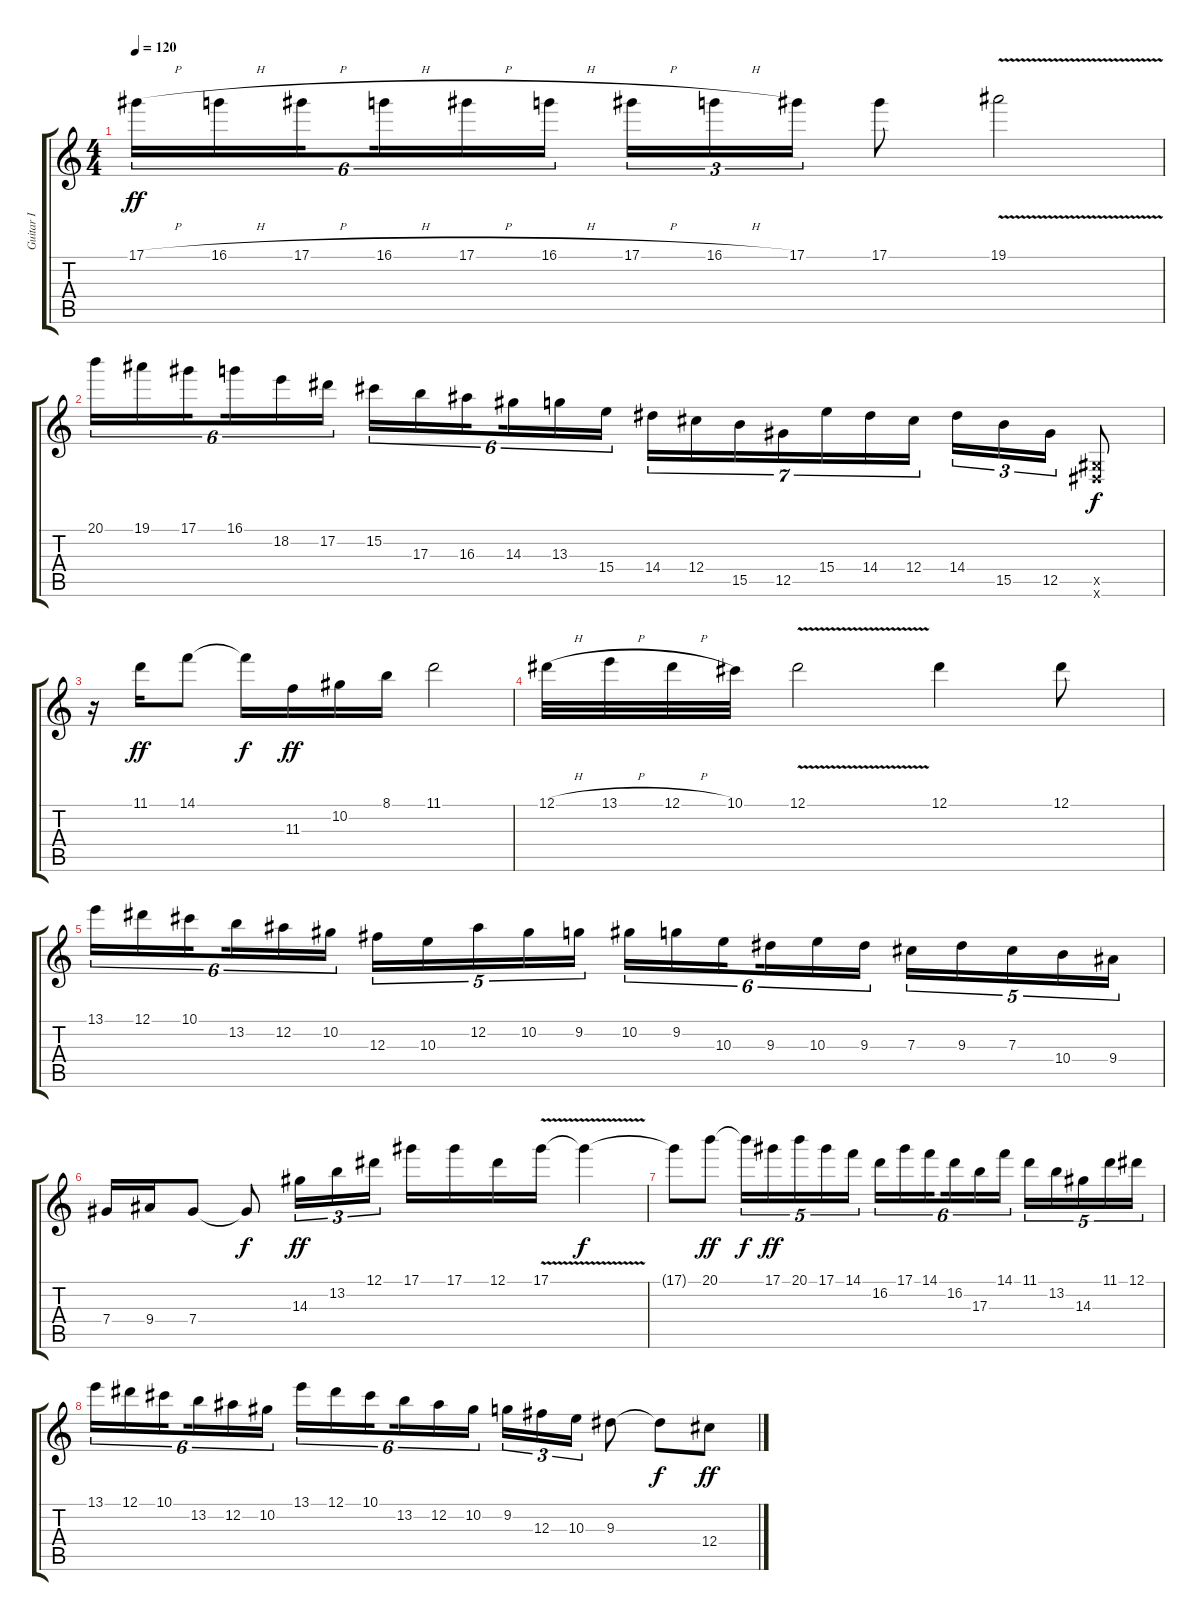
\track ("Guitar I" "Guitar I") {instrument overdrivenguitar}
\staff {score tabs}
\tuning (Eb4 Bb3 Gb3 Db3 Ab2 Eb2) {hide}
\ts (4 4)
\tempo 120
\clef g2
\ks c
17.1{h}.16{tu (6 4) dy ff} 16.1{h}.16{tu (6 4)} 17.1{h}.16{tu (6 4) beam splitsecondary} 16.1{h}.16{tu (6 4)} 17.1{h}.16{tu (6 4)} 16.1{h}.16{tu (6 4)} 17.1{h}.16{tu (3 2)} 16.1{h}.16{tu (3 2)} 17.1.16{tu (3 2)} 17.1.8 19.1{v}.2 |
20.1.16{tu (6 4) instrument overdrivenguitar} 19.1.16{tu (6 4)} 17.1.16{tu (6 4) beam splitsecondary} 16.1.16{tu (6 4)} 18.2.16{tu (6 4)} 17.2.16{tu (6 4)} 15.2.16{tu (6 4)} 17.3.16{tu (6 4)} 16.3.16{tu (6 4) beam splitsecondary} 14.3.16{tu (6 4)} 13.3.16{tu (6 4)} 15.4.16{tu (6 4)} 14.4.16{tu (7 4)} 12.4.16{tu (7 4)} 15.5.16{tu (7 4)} 12.5.16{tu (7 4)} 15.4.16{tu (7 4)} 14.4.16{tu (7 4)} 12.4.16{tu (7 4)} 14.4.16{tu (3 2)} 15.5.16{tu (3 2)} 12.5.16{tu (3 2)} (0.5{x} 0.6{x}).8{dy f} |
r.16{instrument overdrivenguitar} 11.1.16{dy ff} 14.1.8 14.1{t}.16{dy f} 11.3.16{dy ff} 10.2.16 8.1.16 11.1.2 |
12.1{h}.32 13.1{h}.32 12.1{h}.32 10.1.32 12.1{v}.2 12.1.4 12.1.8 |
13.1.16{tu (6 4)} 12.1.16{tu (6 4)} 10.1.16{tu (6 4) beam splitsecondary} 13.2.16{tu (6 4)} 12.2.16{tu (6 4)} 10.2.16{tu (6 4)} 12.3.16{tu (5 4)} 10.3.16{tu (5 4)} 12.2.16{tu (5 4)} 10.2.16{tu (5 4)} 9.2.16{tu (5 4)} 10.2.16{tu (6 4)} 9.2.16{tu (6 4)} 10.3.16{tu (6 4) beam splitsecondary} 9.3.16{tu (6 4)} 10.3.16{tu (6 4)} 9.3.16{tu (6 4)} 7.3.16{tu (5 4)} 9.3.16{tu (5 4)} 7.3.16{tu (5 4)} 10.4.16{tu (5 4)} 9.4.16{tu (5 4)} |
7.4.16{instrument overdrivenguitar} 9.4.16 7.4.8 7.4{t}.8{dy f} 14.3.16{tu (3 2) dy ff} 13.2.16{tu (3 2)} 12.1.16{tu (3 2)} 17.1.16 17.1.16 12.1.16 17.1{v}.16 17.1{t}.4{dy f} |
17.1{t}.8{instrument overdrivenguitar} 20.1.8{dy ff} 20.1{t}.16{tu (5 4) dy f} 17.1.16{tu (5 4) dy ff} 20.1.16{tu (5 4)} 17.1.16{tu (5 4)} 14.1.16{tu (5 4)} 16.2.16{tu (6 4)} 17.1.16{tu (6 4)} 14.1.16{tu (6 4) beam splitsecondary} 16.2.16{tu (6 4)} 17.3.16{tu (6 4)} 14.1.16{tu (6 4)} 11.1.16{tu (5 4)} 13.2.16{tu (5 4)} 14.3.16{tu (5 4)} 11.1.16{tu (5 4)} 12.1.16{tu (5 4)} |
13.1.16{tu (6 4)} 12.1.16{tu (6 4)} 10.1.16{tu (6 4) beam splitsecondary} 13.2.16{tu (6 4)} 12.2.16{tu (6 4)} 10.2.16{tu (6 4)} 13.1.16{tu (6 4)} 12.1.16{tu (6 4)} 10.1.16{tu (6 4) beam splitsecondary} 13.2.16{tu (6 4)} 12.2.16{tu (6 4)} 10.2.16{tu (6 4)} 9.2.16{tu (3 2)} 12.3.16{tu (3 2)} 10.3.16{tu (3 2)} 9.3.8 9.3{t}.8{dy f} 12.4.8{dy ff}
